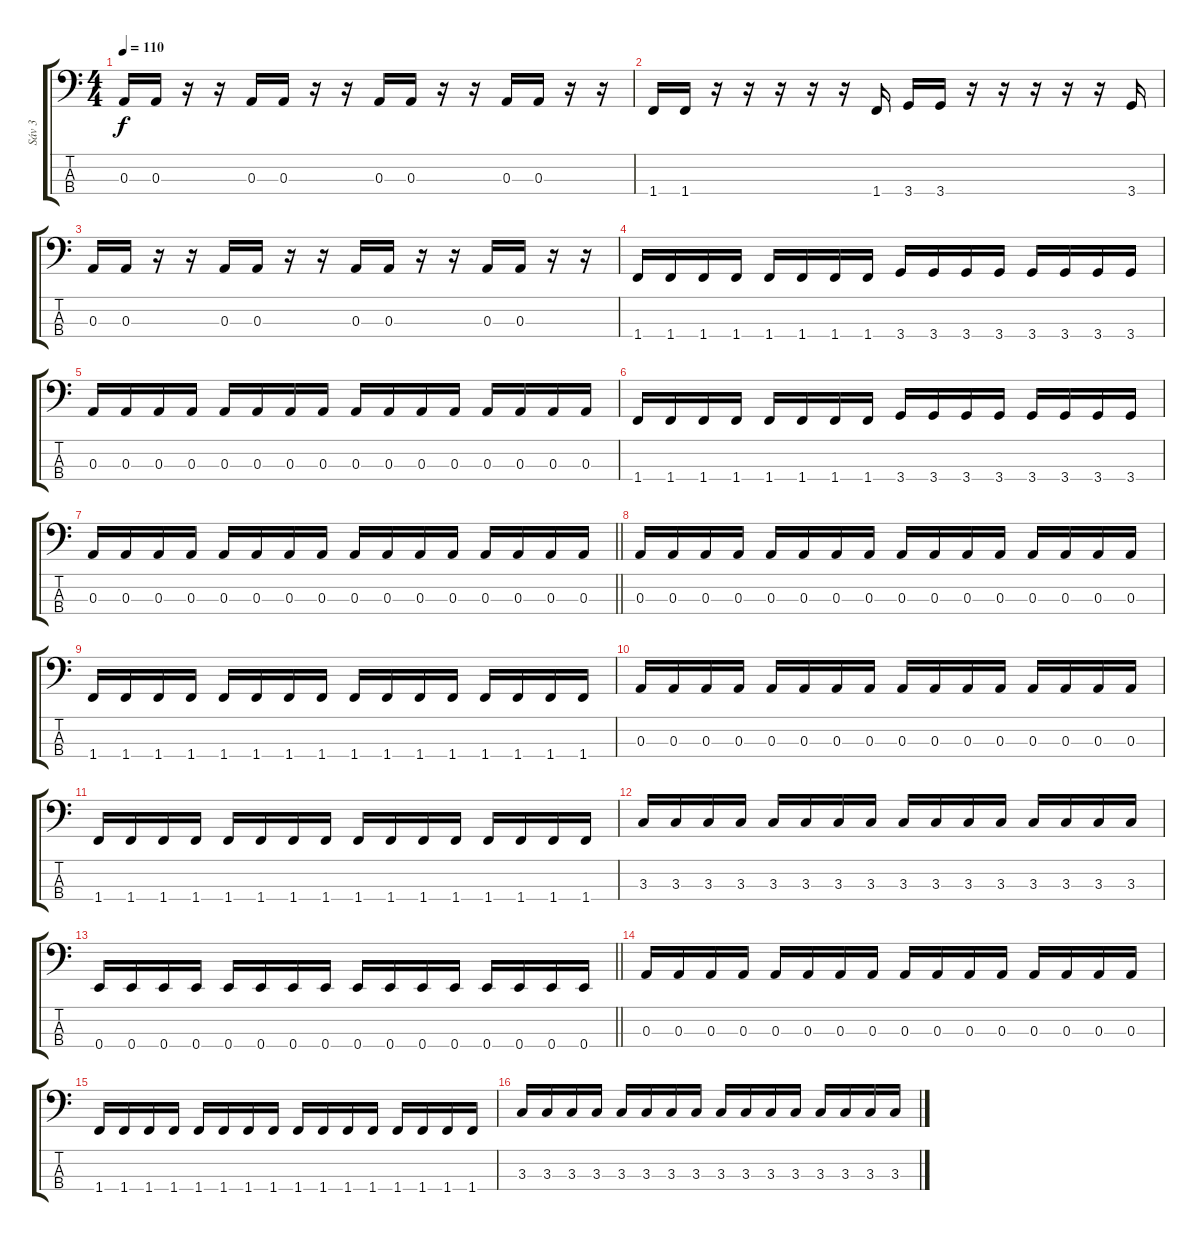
\track ("Sáv 3" "Sáv 3") {instrument electricbasspick}
\staff {score tabs}
\tuning (G2 D2 A1 E1) {hide}
\ts (4 4)
\tempo 110
\clef f4
\ks c
0.3.16{dy f} 0.3.16 r.16 r.16 0.3.16 0.3.16 r.16 r.16 0.3.16 0.3.16 r.16 r.16 0.3.16 0.3.16 r.16 r.16 |
1.4.16 1.4.16 r.16 r.16 r.16 r.16 r.16 1.4.16 3.4.16 3.4.16 r.16 r.16 r.16 r.16 r.16 3.4.16 |
0.3.16 0.3.16 r.16 r.16 0.3.16 0.3.16 r.16 r.16 0.3.16 0.3.16 r.16 r.16 0.3.16 0.3.16 r.16 r.16 |
1.4.16 1.4.16 1.4.16 1.4.16 1.4.16 1.4.16 1.4.16 1.4.16 3.4.16 3.4.16 3.4.16 3.4.16 3.4.16 3.4.16 3.4.16 3.4.16 |
0.3.16 0.3.16 0.3.16 0.3.16 0.3.16 0.3.16 0.3.16 0.3.16 0.3.16 0.3.16 0.3.16 0.3.16 0.3.16 0.3.16 0.3.16 0.3.16 |
1.4.16 1.4.16 1.4.16 1.4.16 1.4.16 1.4.16 1.4.16 1.4.16 3.4.16 3.4.16 3.4.16 3.4.16 3.4.16 3.4.16 3.4.16 3.4.16 |
\barLineRight lightlight
0.3.16 0.3.16 0.3.16 0.3.16 0.3.16 0.3.16 0.3.16 0.3.16 0.3.16 0.3.16 0.3.16 0.3.16 0.3.16 0.3.16 0.3.16 0.3.16 |
0.3.16 0.3.16 0.3.16 0.3.16 0.3.16 0.3.16 0.3.16 0.3.16 0.3.16 0.3.16 0.3.16 0.3.16 0.3.16 0.3.16 0.3.16 0.3.16 |
1.4.16 1.4.16 1.4.16 1.4.16 1.4.16 1.4.16 1.4.16 1.4.16 1.4.16 1.4.16 1.4.16 1.4.16 1.4.16 1.4.16 1.4.16 1.4.16 |
0.3.16 0.3.16 0.3.16 0.3.16 0.3.16 0.3.16 0.3.16 0.3.16 0.3.16 0.3.16 0.3.16 0.3.16 0.3.16 0.3.16 0.3.16 0.3.16 |
1.4.16 1.4.16 1.4.16 1.4.16 1.4.16 1.4.16 1.4.16 1.4.16 1.4.16 1.4.16 1.4.16 1.4.16 1.4.16 1.4.16 1.4.16 1.4.16 |
3.3.16 3.3.16 3.3.16 3.3.16 3.3.16 3.3.16 3.3.16 3.3.16 3.3.16 3.3.16 3.3.16 3.3.16 3.3.16 3.3.16 3.3.16 3.3.16 |
\barLineRight lightlight
0.4.16 0.4.16 0.4.16 0.4.16 0.4.16 0.4.16 0.4.16 0.4.16 0.4.16 0.4.16 0.4.16 0.4.16 0.4.16 0.4.16 0.4.16 0.4.16 |
0.3.16 0.3.16 0.3.16 0.3.16 0.3.16 0.3.16 0.3.16 0.3.16 0.3.16 0.3.16 0.3.16 0.3.16 0.3.16 0.3.16 0.3.16 0.3.16 |
1.4.16 1.4.16 1.4.16 1.4.16 1.4.16 1.4.16 1.4.16 1.4.16 1.4.16 1.4.16 1.4.16 1.4.16 1.4.16 1.4.16 1.4.16 1.4.16 |
3.3.16 3.3.16 3.3.16 3.3.16 3.3.16 3.3.16 3.3.16 3.3.16 3.3.16 3.3.16 3.3.16 3.3.16 3.3.16 3.3.16 3.3.16 3.3.16
